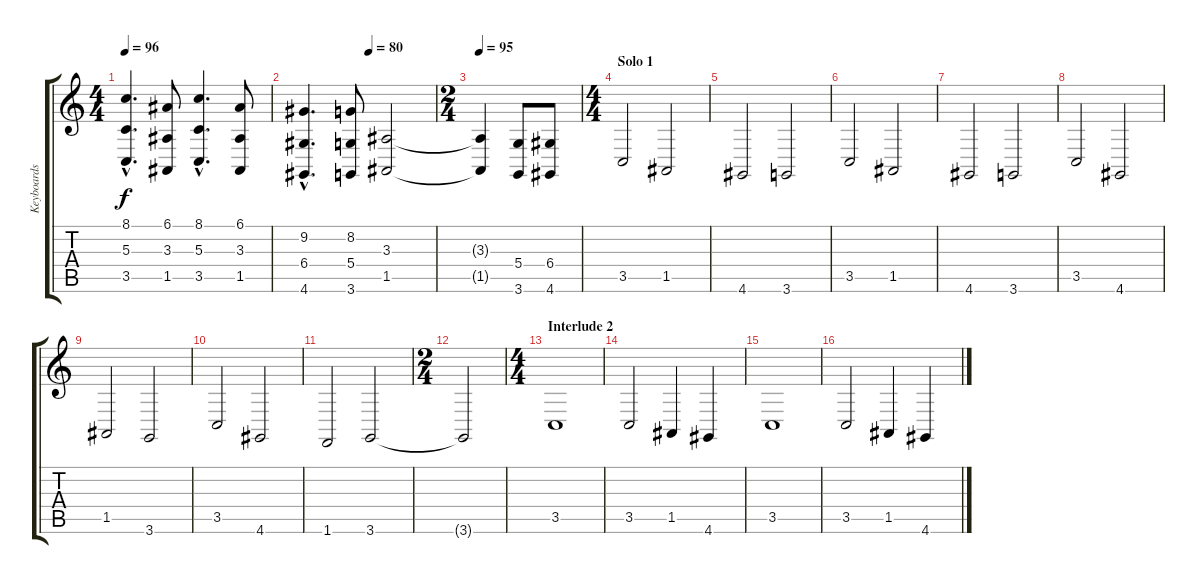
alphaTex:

\track ("Keyboards" "Keyboards") {instrument stringensemble1}
\staff {score tabs}
\tuning (E4 B3 G3 D3 A2 E2) {hide}
\ts (4 4)
\tempo 96
\clef g2
\ks c
(8.1{hac} 5.3{hac} 3.5{hac}).4{d dy f} (6.1 3.3 1.5).8 (8.1{hac} 5.3{hac} 3.5{hac}).4{d} (6.1 3.3 1.5).8 |
\tempo (80 0.5)
(9.2{hac} 6.4{hac} 4.6{hac}).4{d} (8.2 5.4 3.6).8 (3.3 1.5).2 |
\ts (2 4)
\tempo 95
(3.3{t} 1.5{t}).4 (5.4 3.6).8 (6.4 4.6).8 |
\ts (4 4)
\section ("" "Solo 1")
3.5.2 1.5.2 |
4.6.2 3.6.2 |
3.5.2 1.5.2 |
4.6.2 3.6.2 |
3.5.2 4.6.2 |
1.5.2 3.6.2 |
3.5.2 4.6.2 |
1.6.2 3.6.2 |
\ts (2 4)
3.6{t}.2 |
\ts (4 4)
\section ("" "Interlude 2")
3.5.1 |
3.5.2 1.5.4 4.6.4 |
3.5.1 |
3.5.2 1.5.4 4.6.4
